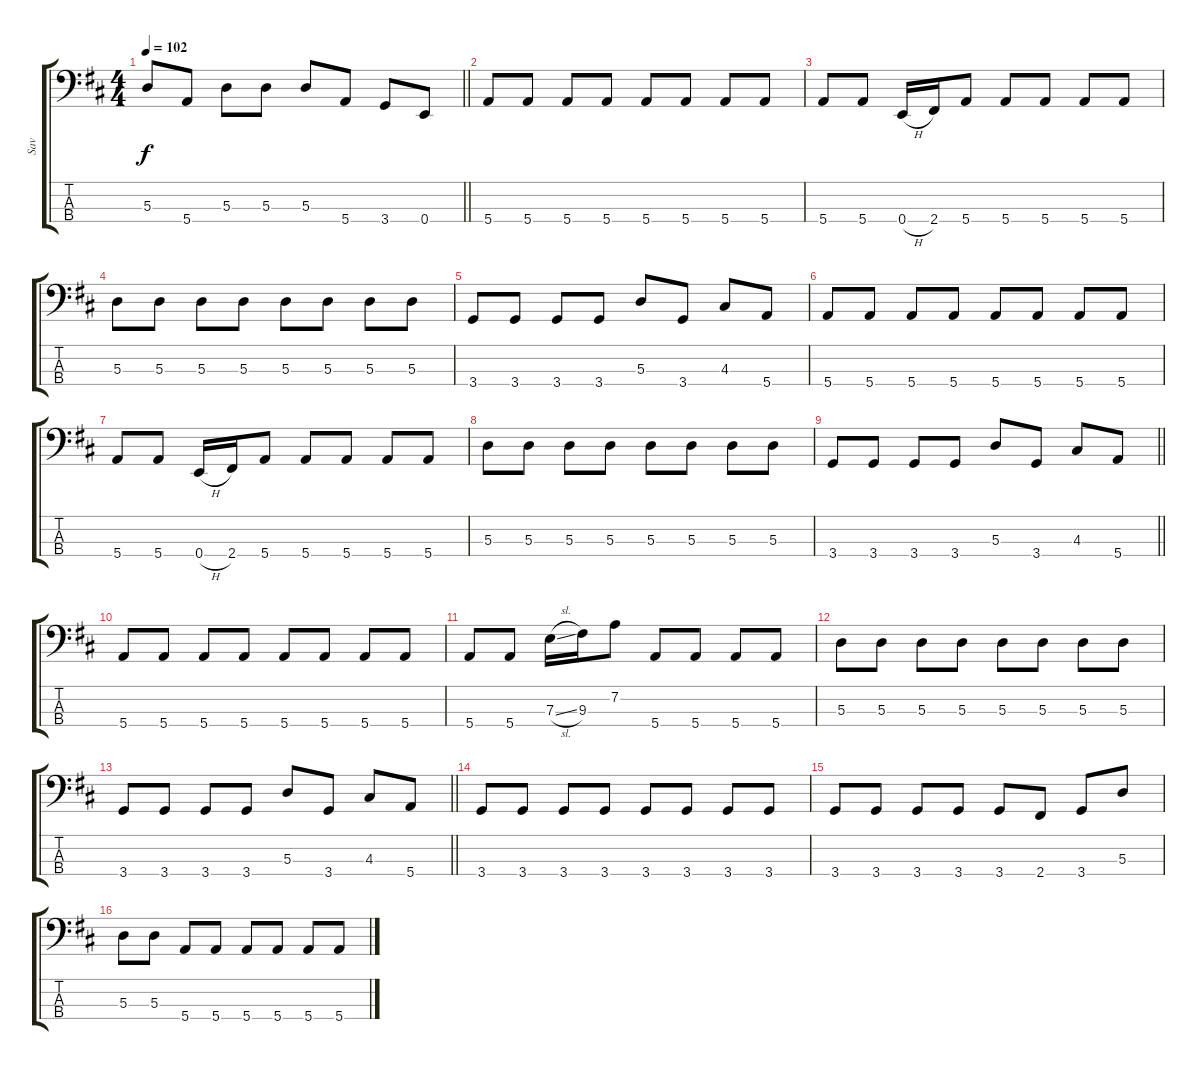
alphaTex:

\track ("Sav" "Sav") {instrument electricbassfinger}
\staff {score tabs}
\tuning (G2 D2 A1 E1) {hide}
\ts (4 4)
\tempo 102
\clef f4
\barLineRight lightlight
\ks d
5.3.8{dy f} 5.4.8 5.3.8 5.3.8 5.3.8 5.4.8 3.4.8 0.4.8 |
5.4.8 5.4.8 5.4.8 5.4.8 5.4.8 5.4.8 5.4.8 5.4.8 |
5.4.8 5.4.8 0.4{h}.16 2.4.16 5.4.8 5.4.8 5.4.8 5.4.8 5.4.8 |
5.3.8 5.3.8 5.3.8 5.3.8 5.3.8 5.3.8 5.3.8 5.3.8 |
3.4.8 3.4.8 3.4.8 3.4.8 5.3.8 3.4.8 4.3.8 5.4.8 |
5.4.8 5.4.8 5.4.8 5.4.8 5.4.8 5.4.8 5.4.8 5.4.8 |
5.4.8 5.4.8 0.4{h}.16 2.4.16 5.4.8 5.4.8 5.4.8 5.4.8 5.4.8 |
5.3.8 5.3.8 5.3.8 5.3.8 5.3.8 5.3.8 5.3.8 5.3.8 |
\barLineRight lightlight
3.4.8 3.4.8 3.4.8 3.4.8 5.3.8 3.4.8 4.3.8 5.4.8 |
5.4.8 5.4.8 5.4.8 5.4.8 5.4.8 5.4.8 5.4.8 5.4.8 |
5.4.8 5.4.8 7.3{sl}.16 9.3.16 7.2.8 5.4.8 5.4.8 5.4.8 5.4.8 |
5.3.8 5.3.8 5.3.8 5.3.8 5.3.8 5.3.8 5.3.8 5.3.8 |
\barLineRight lightlight
3.4.8 3.4.8 3.4.8 3.4.8 5.3.8 3.4.8 4.3.8 5.4.8 |
3.4.8 3.4.8 3.4.8 3.4.8 3.4.8 3.4.8 3.4.8 3.4.8 |
3.4.8 3.4.8 3.4.8 3.4.8 3.4.8 2.4.8 3.4.8 5.3.8 |
5.3.8 5.3.8 5.4.8 5.4.8 5.4.8 5.4.8 5.4.8 5.4.8
